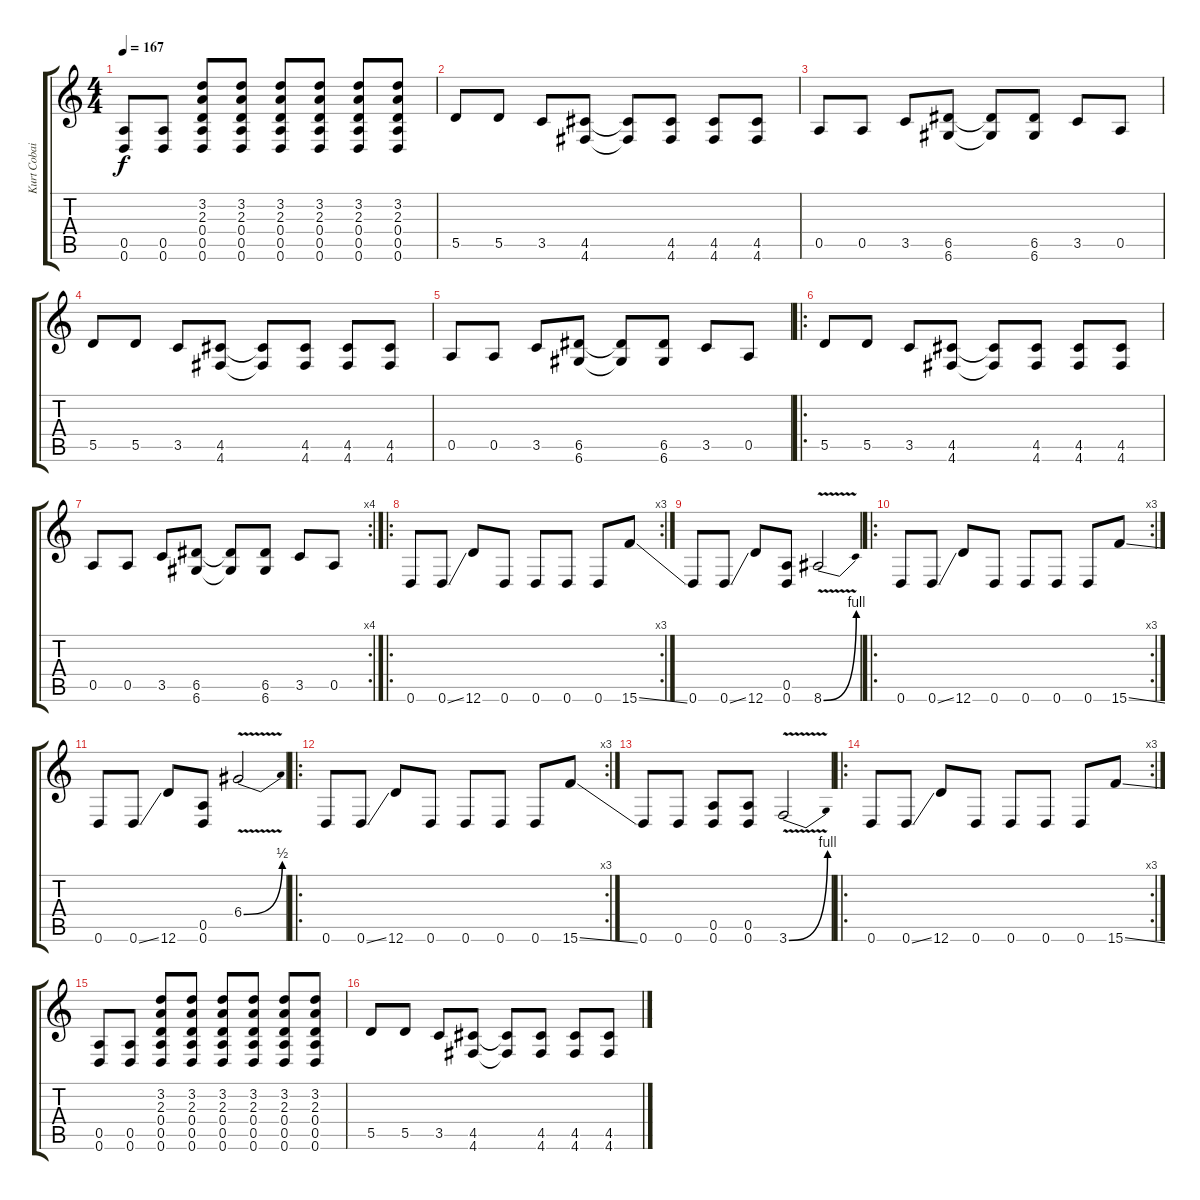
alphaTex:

\track ("Kurt Cobain" "Kurt Cobai") {instrument distortionguitar}
\staff {score tabs}
\tuning (E4 B3 G3 D3 A2 D2) {hide}
\ts (4 4)
\tempo 167
\clef g2
\ks c
(0.5 0.6).8{dy f} (0.5 0.6).8 (3.2 2.3 0.4 0.5 0.6).8 (3.2 2.3 0.4 0.5 0.6).8 (3.2 2.3 0.4 0.5 0.6).8 (3.2 2.3 0.4 0.5 0.6).8 (3.2 2.3 0.4 0.5 0.6).8 (3.2 2.3 0.4 0.5 0.6).8 |
5.5.8 5.5.8 3.5.8 (4.5 4.6).8 (4.5{t} 4.6{t}).8 (4.5 4.6).8 (4.5 4.6).8 (4.5 4.6).8 |
0.5.8 0.5.8 3.5.8 (6.5 6.6).8 (6.5{t} 6.6{t}).8 (6.5 6.6).8 3.5.8 0.5.8 |
5.5.8 5.5.8 3.5.8 (4.5 4.6).8 (4.5{t} 4.6{t}).8 (4.5 4.6).8 (4.5 4.6).8 (4.5 4.6).8 |
0.5.8 0.5.8 3.5.8 (6.5 6.6).8 (6.5{t} 6.6{t}).8 (6.5 6.6).8 3.5.8 0.5.8 |
\ro
5.5.8 5.5.8 3.5.8 (4.5 4.6).8 (4.5{t} 4.6{t}).8 (4.5 4.6).8 (4.5 4.6).8 (4.5 4.6).8 |
\rc 4
0.5.8 0.5.8 3.5.8 (6.5 6.6).8 (6.5{t} 6.6{t}).8 (6.5 6.6).8 3.5.8 0.5.8 |
\ro
\rc 3
0.6.8 0.6{ss}.8 12.6.8 0.6.8 0.6.8 0.6.8 0.6.8 15.6{ss}.8 |
0.6.8 0.6{ss}.8 12.6.8 (0.5 0.6).8 8.6{be (bend 0 0 60 4) v}.2 |
\ro
\rc 3
0.6.8 0.6{ss}.8 12.6.8 0.6.8 0.6.8 0.6.8 0.6.8 15.6{ss}.8 |
0.6.8 0.6{ss}.8 12.6.8 (0.5 0.6).8 6.4{be (bend 0 0 60 2) v}.2 |
\ro
\rc 3
0.6.8 0.6{ss}.8 12.6.8 0.6.8 0.6.8 0.6.8 0.6.8 15.6{ss}.8 |
0.6.8 0.6.8 (0.5 0.6).8 (0.5 0.6).8 3.6{be (bend 0 0 60 4) v}.2 |
\ro
\rc 3
0.6.8 0.6{ss}.8 12.6.8 0.6.8 0.6.8 0.6.8 0.6.8 15.6{ss}.8 |
(0.5 0.6).8 (0.5 0.6).8 (3.2 2.3 0.4 0.5 0.6).8 (3.2 2.3 0.4 0.5 0.6).8 (3.2 2.3 0.4 0.5 0.6).8 (3.2 2.3 0.4 0.5 0.6).8 (3.2 2.3 0.4 0.5 0.6).8 (3.2 2.3 0.4 0.5 0.6).8 |
5.5.8 5.5.8 3.5.8 (4.5 4.6).8 (4.5{t} 4.6{t}).8 (4.5 4.6).8 (4.5 4.6).8 (4.5 4.6).8
